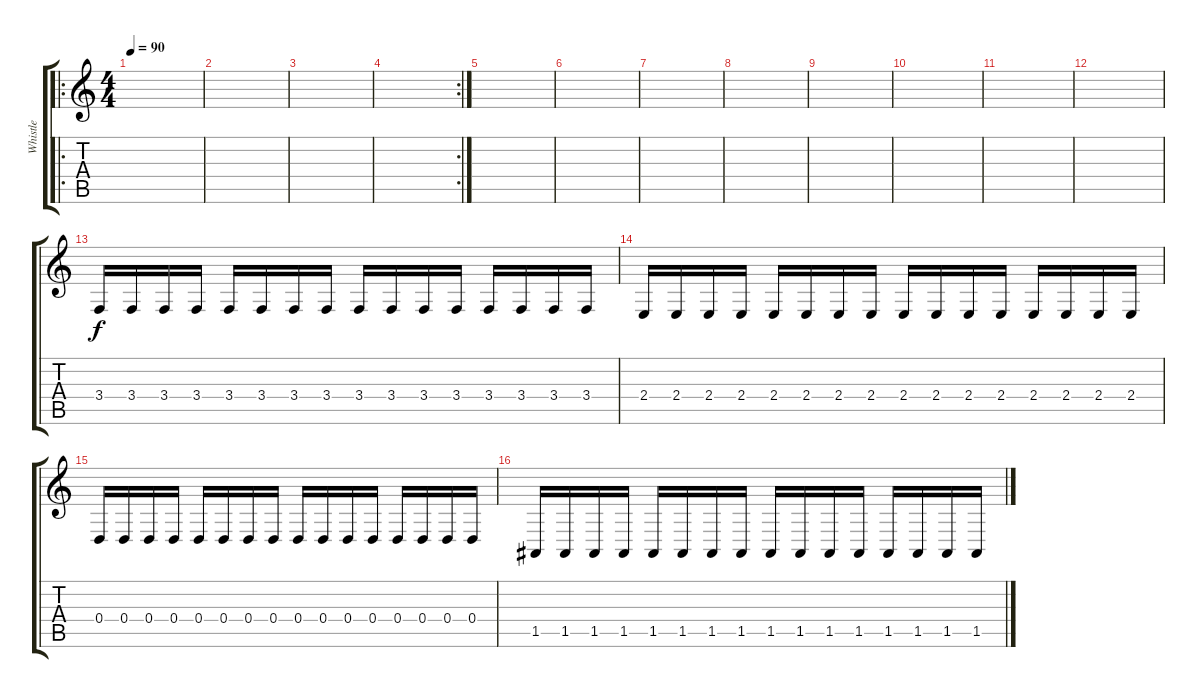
\track ("Whistle" "Whistle") {instrument whistle}
\staff {score tabs}
\tuning (E4 B3 G3 D3 A2 E2) {hide}
\ro
\ts (4 4)
\tempo 90
\clef g2
\ks c
|
|
|
\rc 2
|
|
|
|
|
|
|
|
|
3.4.16 3.4.16 3.4.16 3.4.16 3.4.16 3.4.16 3.4.16 3.4.16 3.4.16 3.4.16 3.4.16 3.4.16 3.4.16 3.4.16 3.4.16 3.4.16 |
2.4.16 2.4.16 2.4.16 2.4.16 2.4.16 2.4.16 2.4.16 2.4.16 2.4.16 2.4.16 2.4.16 2.4.16 2.4.16 2.4.16 2.4.16 2.4.16 |
0.4.16 0.4.16 0.4.16 0.4.16 0.4.16 0.4.16 0.4.16 0.4.16 0.4.16 0.4.16 0.4.16 0.4.16 0.4.16 0.4.16 0.4.16 0.4.16 |
1.5.16 1.5.16 1.5.16 1.5.16 1.5.16 1.5.16 1.5.16 1.5.16 1.5.16 1.5.16 1.5.16 1.5.16 1.5.16 1.5.16 1.5.16 1.5.16
